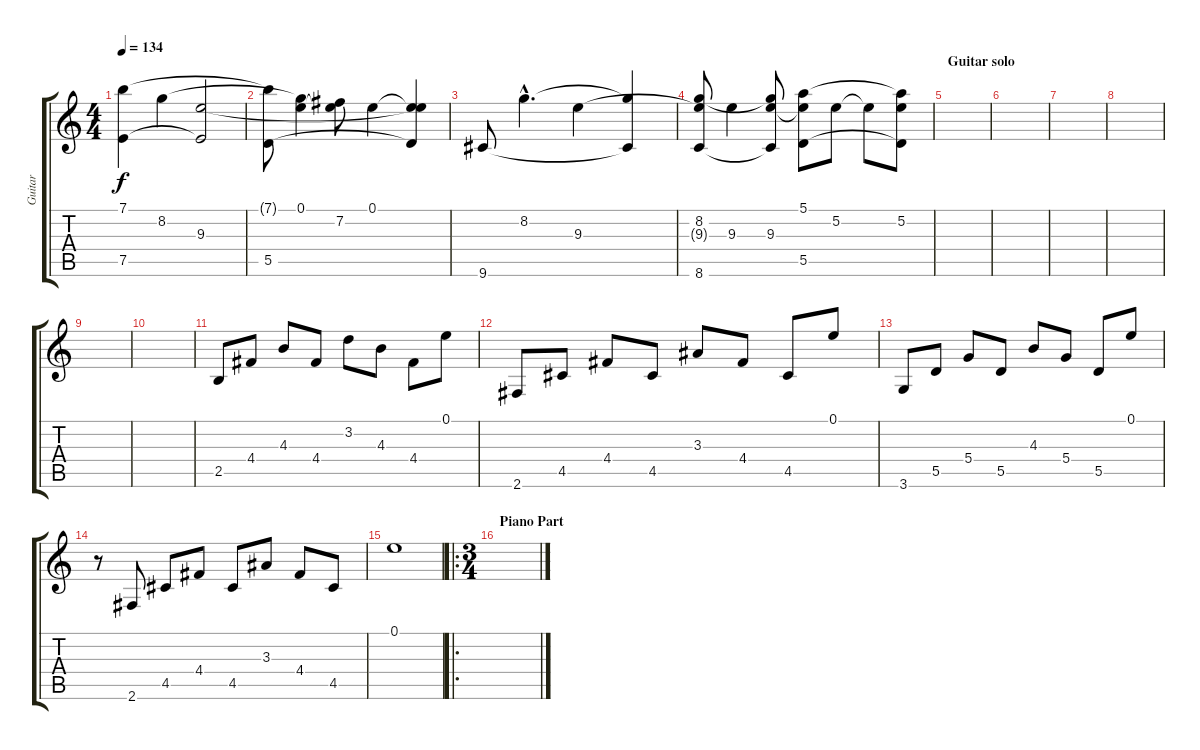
\track ("Guitar " "Guitar ") {instrument electricguitarjazz}
\staff {score tabs}
\tuning (E4 B3 G3 D3 A2 E2) {hide}
\ts (4 4)
\tempo 134
\clef g2
\ks c
(7.1 7.5).4{dy f} 8.2.4 (9.3 7.5{t}).2 |
(7.1{t} 5.5).8 (0.1 8.2{t}).4 (0.1{t} 7.2).8 0.1.4 (0.1{t} 9.3{t} 5.5{t}).4 |
9.6.8 8.2{hac}.4{d} 9.3.4 (8.2{t} 9.6{t}).4 |
(8.2 9.3{t} 8.6).8 9.3.4 (8.2{t} 9.3 8.6{t}).8 (5.1 9.3{t} 5.5).8 5.2.8 5.2{t}.8 (5.1{t} 5.2 5.5{t}).8 |
\section ("" "Guitar solo")
|
|
|
|
|
|
2.5.8 4.4.8 4.3.8 4.4.8 3.2.8 4.3.8 4.4.8 0.1.8 |
2.6.8 4.5.8 4.4.8 4.5.8 3.3.8 4.4.8 4.5.8 0.1.8 |
3.6.8 5.5.8 5.4.8 5.5.8 4.3.8 5.4.8 5.5.8 0.1.8 |
r.8 2.6.8 4.5.8 4.4.8 4.5.8 3.3.8 4.4.8 4.5.8 |
0.1.1 |
\ro
\ts (3 4)
\section ("" "Piano Part")
